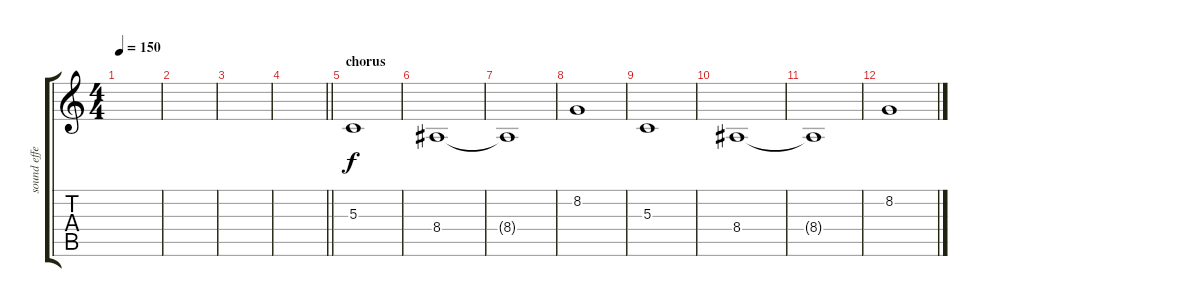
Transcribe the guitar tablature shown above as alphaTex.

\track ("sound effects" "sound effe") {instrument lead3calliope}
\staff {score tabs}
\tuning (E4 B3 G3 D3 A2 E2) {hide}
\ts (4 4)
\tempo 150
\clef g2
\ks c
|
|
|
\barLineRight lightlight
|
\section ("" "chorus")
5.3.1 |
8.4.1 |
8.4{t}.1 |
8.2.1 |
5.3.1 |
8.4.1 |
8.4{t}.1 |
8.2.1
